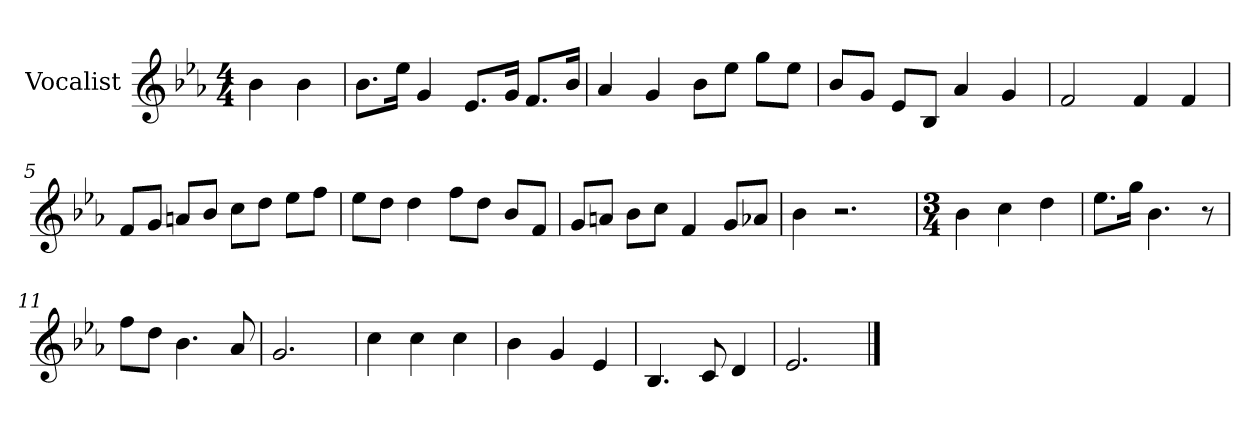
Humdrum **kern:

**kern
*part1
*staff1
*I"Vocalist
*k[b-e-a-]
*E-:
*M4/4
=
4b-
4b-
=1
8.b-L
16ee-Jk
4g
8.e-L
16gJk
8.fL
16b-Jk
=2
4a-
4g
8b-L
8ee-J
8ggL
8ee-J
=3
8b-L
8gJ
8e-L
8B-J
4a-
4g
=4
2f
4f
4f
=5
8fL
8gJ
8anL
8b-J
8ccL
8ddJ
8ee-L
8ffJ
=6
8ee-L
8ddJ
4dd
8ffL
8ddJ
8b-L
8fJ
=7
8gL
8anJ
8b-L
8ccJ
4f
8gL
8a-XJ
=8
4b-
2.r
=9
*M3/4
4b-
4cc
4dd
=10
8.ee-L
16ggJk
4.b-
8r
=11
8ffL
8ddJ
4.b-
8a-
=12
2.g
=13
4cc
4cc
4cc
=14
4b-
4g
4e-
=15
4.B-
8c
4d
=16
2.e-
==
*-
